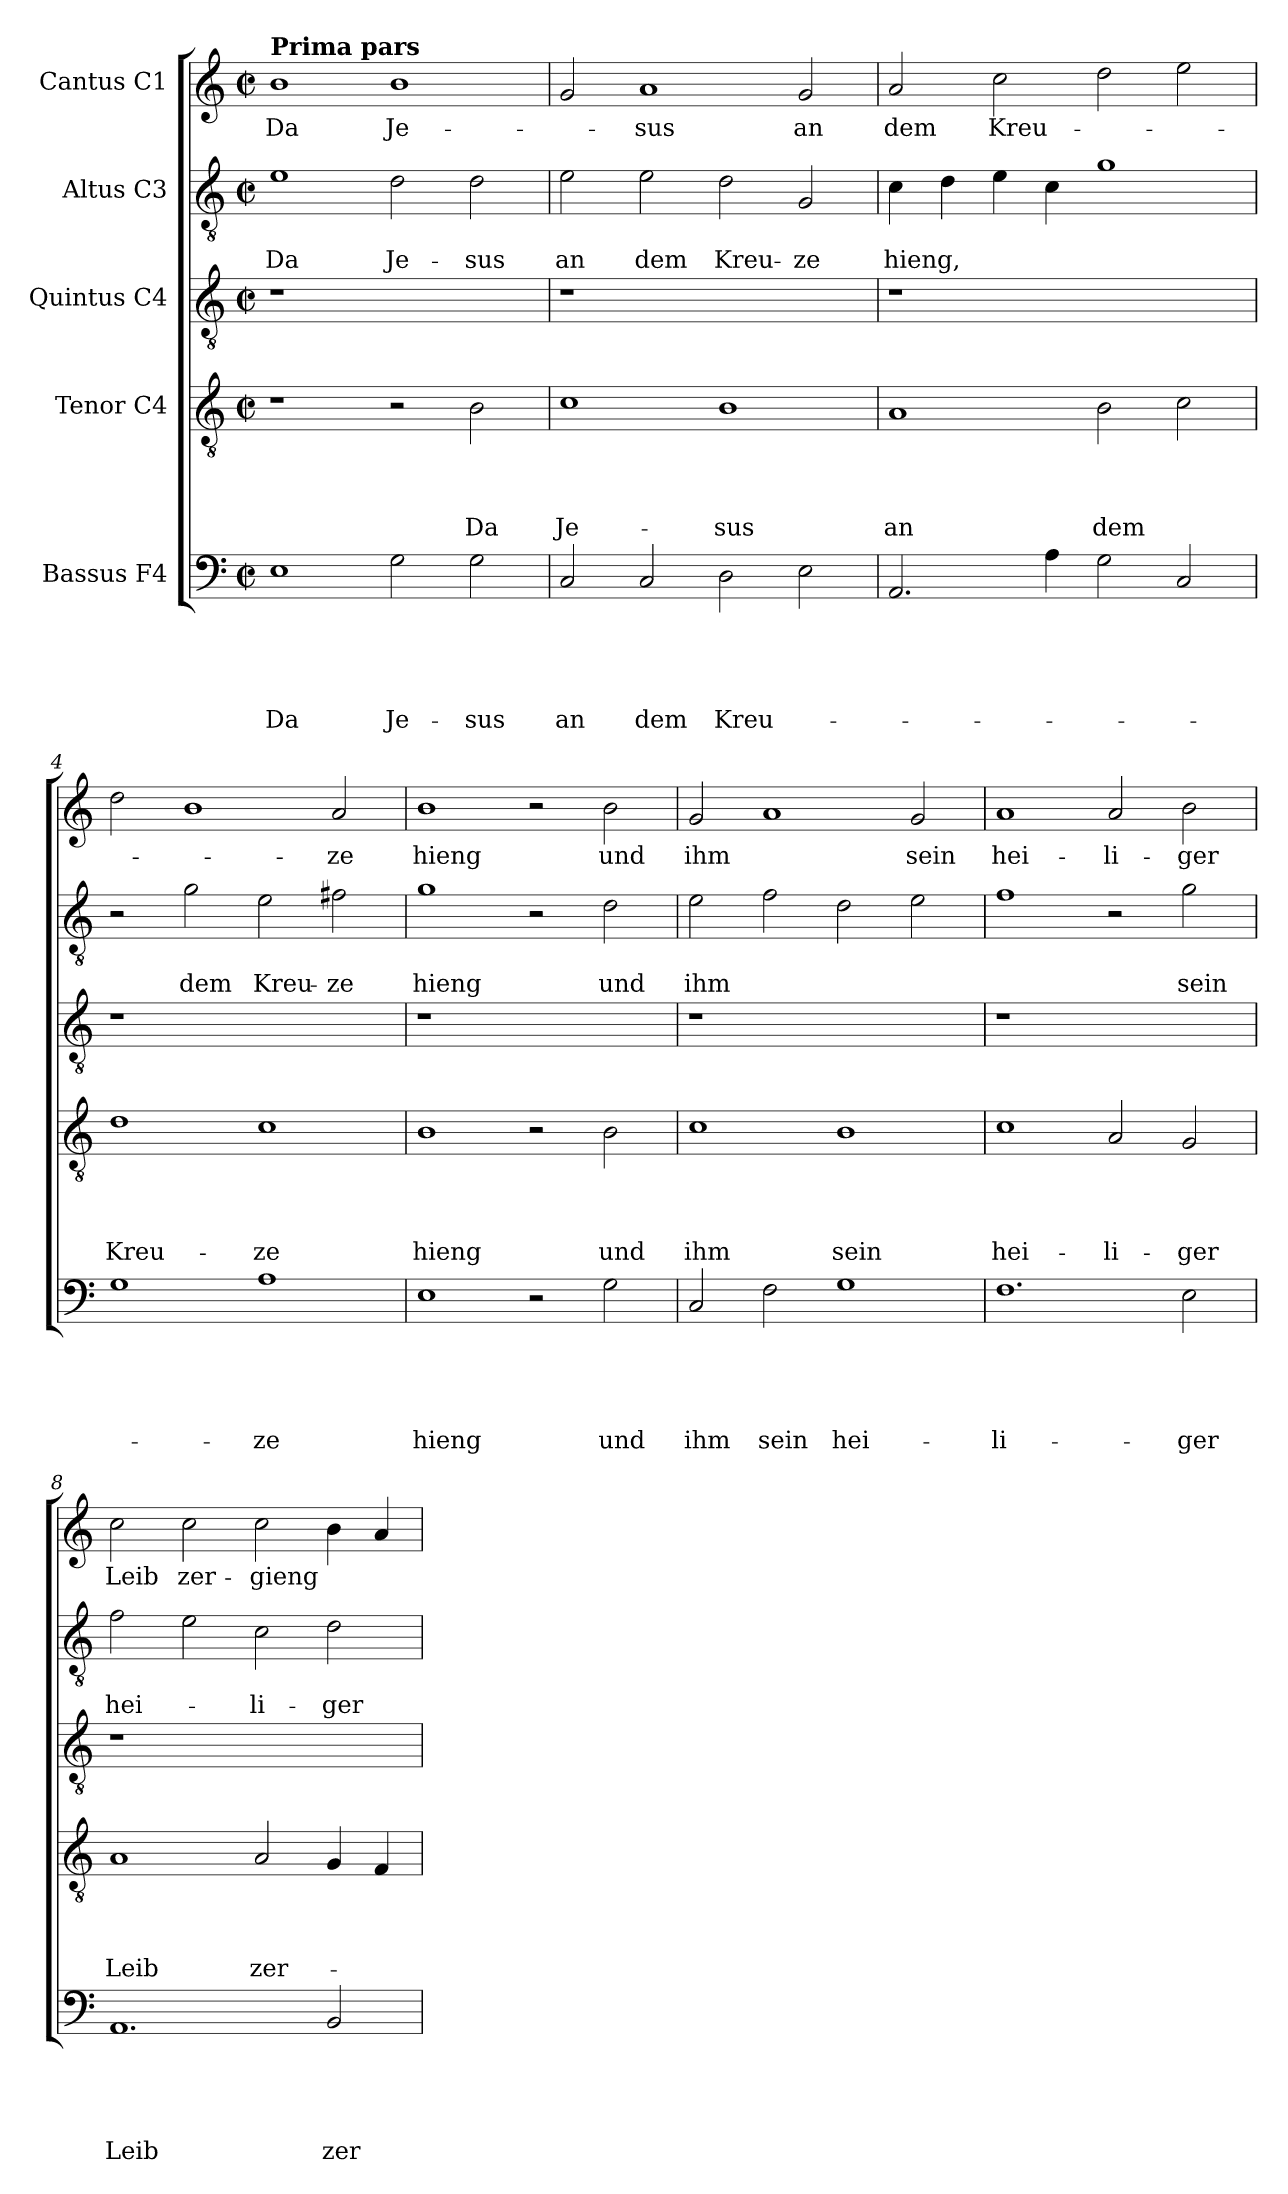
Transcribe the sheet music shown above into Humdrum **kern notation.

**kern	**text	**text	**text	**text	**text	**kern	**text	**text	**text	**text	**kern	**kern	**text	**text	**kern	**text
*part5	*part5	*part5	*part5	*part5	*part5	*part4	*part4	*part4	*part4	*part4	*part3	*part2	*part2	*part2	*part1	*part1
*staff5	*staff5	*staff5	*staff5	*staff5	*staff5	*staff4	*staff4	*staff4	*staff4	*staff4	*staff3	*staff2	*staff2	*staff2	*staff1	*staff1
*I"Bassus F4	*	*	*	*	*	*I"Tenor C4	*	*	*	*	*I"Quintus C4	*I"Altus C3	*	*	*I"Cantus C1	*
*clefF4	*	*	*	*	*	*clefGv2	*	*	*	*	*clefGv2	*clefGv2	*	*	*clefG2	*
*k[]	*	*	*	*	*	*k[]	*	*	*	*	*k[]	*k[]	*	*	*k[]	*
*C:	*	*	*	*	*	*C:	*	*	*	*	*C:	*C:	*	*	*C:	*
*M2/2	*	*	*	*	*	*M2/2	*	*	*	*	*M2/2	*M2/2	*	*	*M2/2	*
*met(c|)	*	*	*	*	*	*met(c|)	*	*	*	*	*met(c|)	*met(c|)	*	*	*met(c|)	*
=1	=1	=1	=1	=1	=1	=1	=1	=1	=1	=1	=1	=1	=1	=1	=1	=1
!	!	!	!	!	!	!	!	!	!	!	!	!	!	!	!LO:TX:a:B:t=Prima pars	!
1E	.	.	.	.	Da	1r	.	.	.	.	1r	1e	.	Da	1b	Da
2G\	.	.	.	.	Je-	2r	.	.	.	.	1ryy	2d\	.	Je-	1b	Je-
2G\	.	.	.	.	-sus	2B\	.	.	.	Da	.	2d\	.	-sus	.	.
=2	=2	=2	=2	=2	=2	=2	=2	=2	=2	=2	=2	=2	=2	=2	=2	=2
2C/	.	.	.	.	an	1c	.	.	.	Je-	1r	2e\	.	an	2g/	.
2C/	.	.	.	.	dem	.	.	.	.	.	.	2e\	.	dem	1a	-sus
2D\	.	.	.	.	Kreu-	1B	.	.	.	-sus	1ryy	2d\	.	Kreu-	.	.
2E\	.	.	.	.	.	.	.	.	.	.	.	2G/	.	-ze	2g/	an
=3	=3	=3	=3	=3	=3	=3	=3	=3	=3	=3	=3	=3	=3	=3	=3	=3
2.AA/	.	.	.	.	.	1A	.	.	.	an	1r	4c\	.	hieng,	2a/	dem
.	.	.	.	.	.	.	.	.	.	.	.	4d\	.	.	.	.
.	.	.	.	.	.	.	.	.	.	.	.	4e\	.	.	2cc\	Kreu-
4A\	.	.	.	.	.	.	.	.	.	.	.	4c\	.	.	.	.
2G\	.	.	.	.	.	2B\	.	.	.	dem	1ryy	1g	.	.	2dd\	.
2C/	.	.	.	.	.	2c\	.	.	.	.	.	.	.	.	2ee\	.
=4	=4	=4	=4	=4	=4	=4	=4	=4	=4	=4	=4	=4	=4	=4	=4	=4
1G	.	.	.	.	.	1d	.	.	.	Kreu-	1r	2r	.	.	2dd\	.
.	.	.	.	.	.	.	.	.	.	.	.	2g\	.	dem	1b	.
1A	.	.	.	.	-ze	1c	.	.	.	-ze	1ryy	2e\	.	Kreu-	.	.
.	.	.	.	.	.	.	.	.	.	.	.	2f#\	.	-ze	2a/	-ze
=5	=5	=5	=5	=5	=5	=5	=5	=5	=5	=5	=5	=5	=5	=5	=5	=5
1E	.	.	.	.	hieng	1B	.	.	.	hieng	1r	1g	.	hieng	1b	hieng
2r	.	.	.	.	.	2r	.	.	.	.	1ryy	2r	.	.	2r	.
2G\	.	.	.	.	und	2B\	.	.	.	und	.	2d\	.	und	2b\	und
!!LO:LB:g=z
=6	=6	=6	=6	=6	=6	=6	=6	=6	=6	=6	=6	=6	=6	=6	=6	=6
2C/	.	.	.	.	ihm	1c	.	.	.	ihm	1r	2e\	.	ihm	2g/	ihm
2F\	.	.	.	.	sein	.	.	.	.	.	.	2f\	.	.	1a	.
1G	.	.	.	.	hei-	1B	.	.	.	sein	1ryy	2d\	.	.	.	.
.	.	.	.	.	.	.	.	.	.	.	.	2e\	.	.	2g/	sein
=7	=7	=7	=7	=7	=7	=7	=7	=7	=7	=7	=7	=7	=7	=7	=7	=7
1.F	.	.	.	.	-li-	1c	.	.	.	hei-	1r	1f	.	.	1a	hei-
.	.	.	.	.	.	2A/	.	.	.	-li-	1ryy	2r	.	.	2a/	-li-
2E\	.	.	.	.	-ger	2G/	.	.	.	-ger	.	2g\	.	sein	2b\	-ger
=8	=8	=8	=8	=8	=8	=8	=8	=8	=8	=8	=8	=8	=8	=8	=8	=8
1.AA	.	.	.	.	Leib	1A	.	.	.	Leib	1r	2f\	.	hei-	2cc\	Leib
.	.	.	.	.	.	.	.	.	.	.	.	2e\	.	.	2cc\	zer-
.	.	.	.	.	.	2A/	.	.	.	zer-	1ryy	2c\	.	-li-	2cc\	-gieng
2BB/	.	.	.	.	zer-	4G/	.	.	.	.	.	2d\	.	-ger	4b\	.
.	.	.	.	.	.	4F/	.	.	.	.	.	.	.	.	4a/	.
=	=	=	=	=	=	=	=	=	=	=	=	=	=	=	=	=
*-	*-	*-	*-	*-	*-	*-	*-	*-	*-	*-	*-	*-	*-	*-	*-	*-
